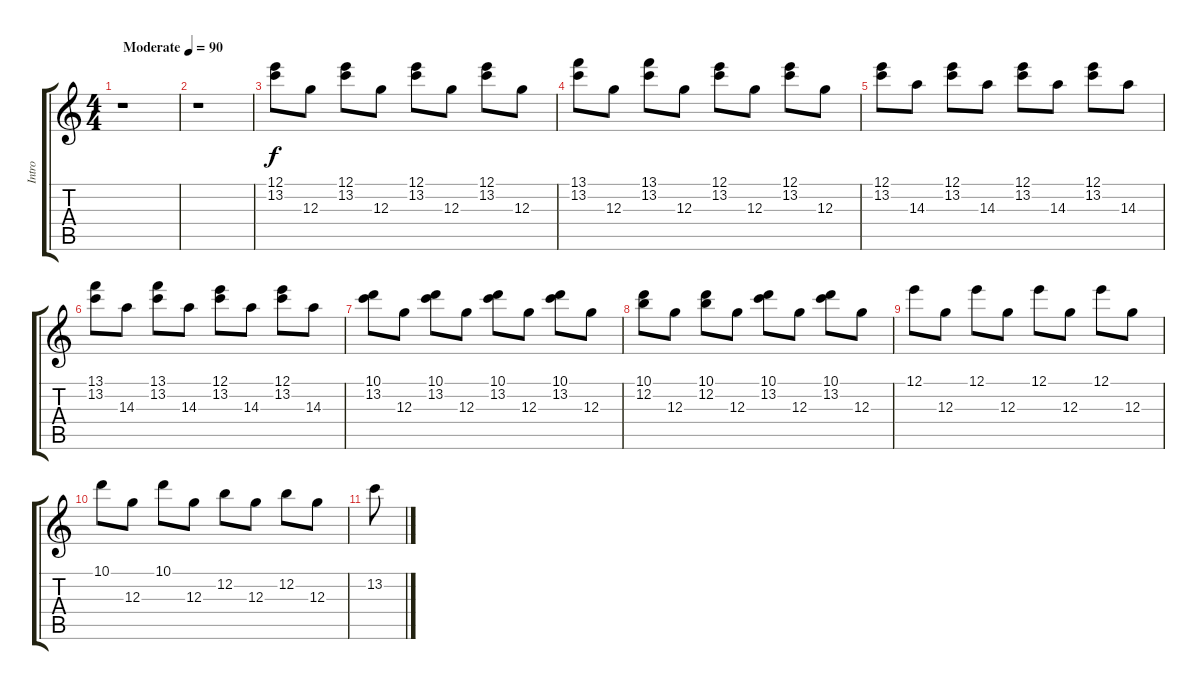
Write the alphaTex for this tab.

\track ("Intro" "Intro") {instrument electricguitarmuted}
\staff {score tabs}
\tuning (E4 B3 G3 D3 A2 E2) {hide}
\ts (4 4)
\tempo (90 "Moderate")
\clef g2
\ks c
r.1{dy f instrument electricguitarmuted} |
r.1 |
(12.1 13.2).8 12.3.8 (12.1 13.2).8 12.3.8 (12.1 13.2).8 12.3.8 (12.1 13.2).8 12.3.8 |
(13.1 13.2).8 12.3.8 (13.1 13.2).8 12.3.8 (12.1 13.2).8 12.3.8 (12.1 13.2).8 12.3.8 |
(12.1 13.2).8 14.3.8 (12.1 13.2).8 14.3.8 (12.1 13.2).8 14.3.8 (12.1 13.2).8 14.3.8 |
(13.1 13.2).8 14.3.8 (13.1 13.2).8 14.3.8 (12.1 13.2).8 14.3.8 (12.1 13.2).8 14.3.8 |
(10.1 13.2).8 12.3.8 (10.1 13.2).8 12.3.8 (10.1 13.2).8 12.3.8 (10.1 13.2).8 12.3.8 |
(10.1 12.2).8 12.3.8 (10.1 12.2).8 12.3.8 (10.1 13.2).8 12.3.8 (10.1 13.2).8 12.3.8 |
12.1.8 12.3.8 12.1.8 12.3.8 12.1.8 12.3.8 12.1.8 12.3.8 |
10.1.8 12.3.8 10.1.8 12.3.8 12.2.8 12.3.8 12.2.8 12.3.8 |
13.2.8
